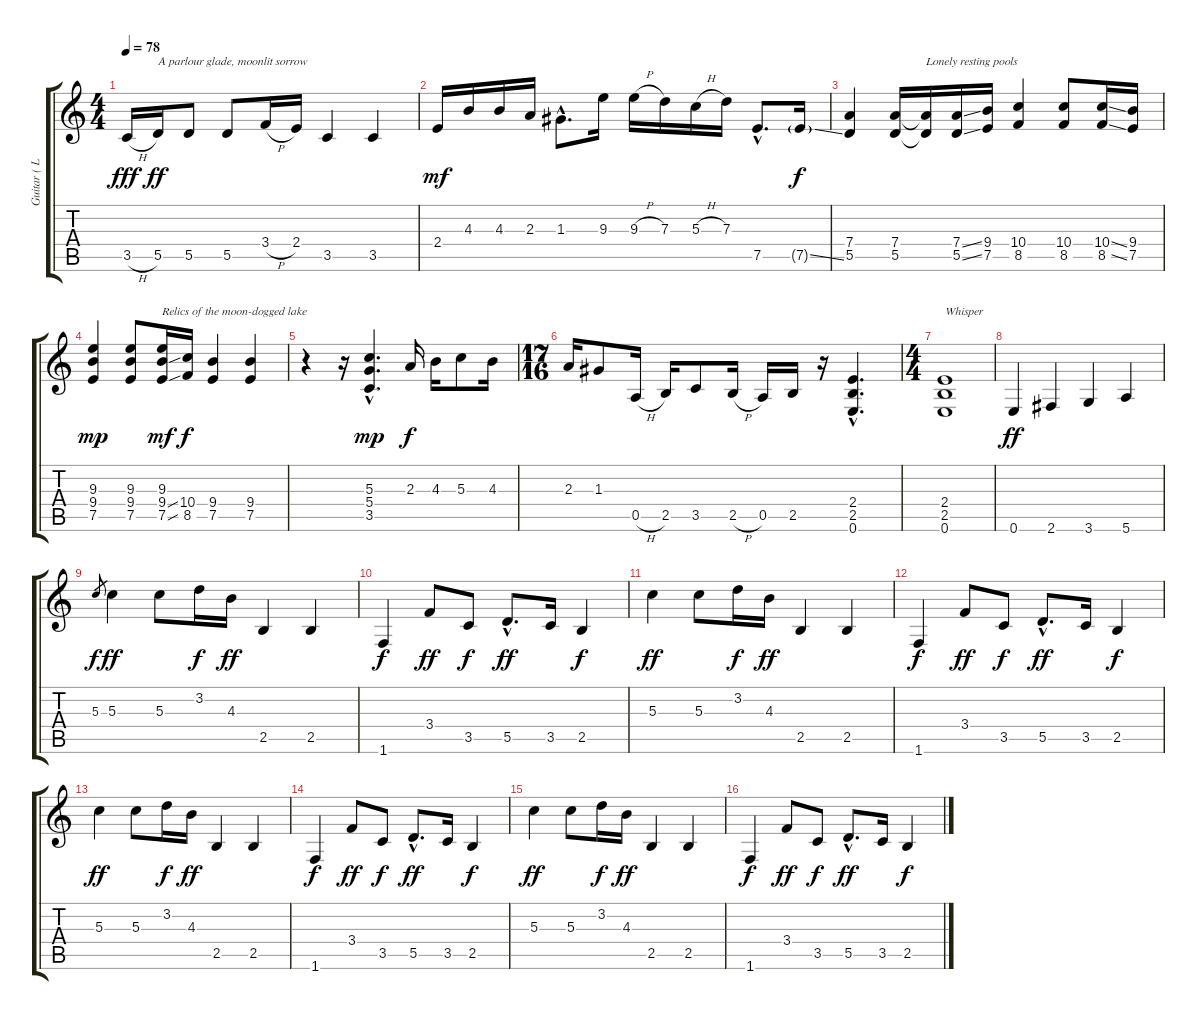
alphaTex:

\track ("Guitar ( L )" "Guitar ( L") {instrument overdrivenguitar}
\staff {score tabs}
\tuning (E4 B3 G3 D3 A2 E2) {hide}
\ts (4 4)
\tempo 78
\clef g2
\ks c
3.5{h}.16{dy fff} 5.5.16{txt "A parlour glade, moonlit sorrow" dy ff} 5.5.8 5.5.8 3.4{h}.16 2.4.16 3.5.4 3.5.4 |
2.4.16{dy mf} 4.3.16 4.3.16 2.3.16 1.3{hac}.8{d} 9.3.16 9.3{h}.16 7.3.16 5.3{h}.16 7.3.16 7.5{hac}.8{d} 7.5{ss g}.16{dy f} |
(7.4 5.5).4 (7.4 5.5).16 (7.4{t} 5.5{t}).16{txt "Lonely resting pools"} (7.4{ss} 5.5{ss}).16 (9.4 7.5).16 (10.4 8.5).4 (10.4 8.5).8 (10.4{ss} 8.5{ss}).16 (9.4 7.5).16 |
(9.3 9.4 7.5).4{dy mp} (9.3 9.4 7.5).8 (9.3 9.4{ss} 7.5{ss}).16{txt "Relics of the moon-dogged lake" dy mf} (10.4 8.5).16{dy f} (9.4 7.5).4 (9.4 7.5).4 |
r.4 r.16 (5.3{hac} 5.4{hac} 3.5{hac}).4{d dy mp} 2.3.16{dy f} 4.3.16 5.3.8 4.3.16 |
\ts (17 16)
2.3.16 1.3.8 0.5{h}.16 2.5.16 3.5.8 2.5{h}.16 0.5.16 2.5.16 r.16 (2.4{hac} 2.5{hac} 0.6{hac}).4{d} |
\ts (4 4)
(2.4 2.5 0.6).1{txt "Whisper"} |
0.6.4{dy ff} 2.6.4 3.6.4 5.6.4 |
5.3.8{gr dy f} 5.3.4{dy ff} 5.3.8 3.2.16{dy f} 4.3.16{dy ff} 2.5.4 2.5.4 |
1.6.4{dy f} 3.4.8{dy ff} 3.5.8{dy f} 5.5{hac}.8{d dy ff} 3.5.16 2.5.4{dy f} |
5.3.4{dy ff} 5.3.8 3.2.16{dy f} 4.3.16{dy ff} 2.5.4 2.5.4 |
1.6.4{dy f} 3.4.8{dy ff} 3.5.8{dy f} 5.5{hac}.8{d dy ff} 3.5.16 2.5.4{dy f} |
5.3.4{dy ff} 5.3.8 3.2.16{dy f} 4.3.16{dy ff} 2.5.4 2.5.4 |
1.6.4{dy f} 3.4.8{dy ff} 3.5.8{dy f} 5.5{hac}.8{d dy ff} 3.5.16 2.5.4{dy f} |
5.3.4{dy ff} 5.3.8 3.2.16{dy f} 4.3.16{dy ff} 2.5.4 2.5.4 |
1.6.4{dy f} 3.4.8{dy ff} 3.5.8{dy f} 5.5{hac}.8{d dy ff} 3.5.16 2.5.4{dy f}
